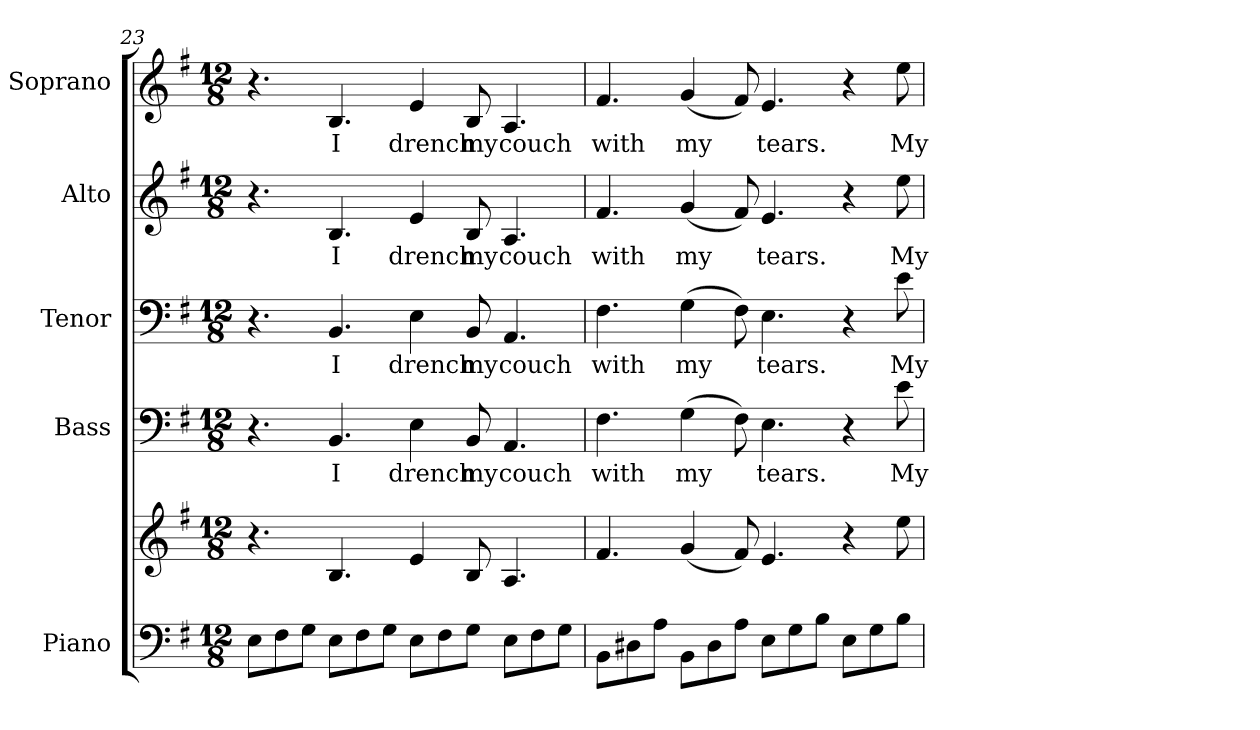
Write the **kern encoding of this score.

**kern	**kern	**kern	**text	**kern	**text	**kern	**text	**kern	**text
*part5	*part5	*part4	*part4	*part3	*part3	*part2	*part2	*part1	*part1
*staff6	*staff5	*staff4	*staff4	*staff3	*staff3	*staff2	*staff2	*staff1	*staff1
*I"Piano	*	*I"Bass	*	*I"Tenor	*	*I"Alto	*	*I"Soprano	*
*I'Pno.	*	*I'B.	*	*I'T.	*	*I'A.	*	*I'S.	*
!!LO:PB:g=z
*clefF4	*clefG2	*clefF4	*	*clefF4	*	*clefG2	*	*clefG2	*
*k[f#]	*k[f#]	*k[f#]	*	*k[f#]	*	*k[f#]	*	*k[f#]	*
*G:	*G:	*G:	*	*G:	*	*G:	*	*G:	*
*M12/8	*M12/8	*M12/8	*	*M12/8	*	*M12/8	*	*M12/8	*
=23	=23	=23	=23	=23	=23	=23	=23	=23	=23
8Ei\L	4.r	4.r	.	4.r	.	4.r	.	4.r	.
8F#i\	.	.	.	.	.	.	.	.	.
8Gi\J	.	.	.	.	.	.	.	.	.
!	!	!	!LO:LY:b:color=#000000	!	!	!	!	!	!
!	!	!	!	!	!LO:LY:b:color=#000000	!	!	!	!
!	!	!	!	!	!	!	!LO:LY:b:color=#000000	!	!
!	!	!	!	!	!	!	!	!	!LO:LY:b:color=#000000
8Ei\L	4.Bi/	4.BBi/	I	4.BBi/	I	4.Bi/	I	4.Bi/	I
8F#i\	.	.	.	.	.	.	.	.	.
8Gi\J	.	.	.	.	.	.	.	.	.
!	!	!	!LO:LY:b:color=#000000	!	!	!	!	!	!
!	!	!	!	!	!LO:LY:b:color=#000000	!	!	!	!
!	!	!	!	!	!	!	!LO:LY:b:color=#000000	!	!
!	!	!	!	!	!	!	!	!	!LO:LY:b:color=#000000
8Ei\L	4ei/	4Ei\	drench	4Ei\	drench	4ei/	drench	4ei/	drench
8F#i\	.	.	.	.	.	.	.	.	.
!	!	!	!LO:LY:b:color=#000000	!	!	!	!	!	!
!	!	!	!	!	!LO:LY:b:color=#000000	!	!	!	!
!	!	!	!	!	!	!	!LO:LY:b:color=#000000	!	!
!	!	!	!	!	!	!	!	!	!LO:LY:b:color=#000000
8Gi\J	8Bi/	8BBi/	my	8BBi/	my	8Bi/	my	8Bi/	my
!	!	!	!LO:LY:b:color=#000000	!	!	!	!	!	!
!	!	!	!	!	!LO:LY:b:color=#000000	!	!	!	!
!	!	!	!	!	!	!	!LO:LY:b:color=#000000	!	!
!	!	!	!	!	!	!	!	!	!LO:LY:b:color=#000000
8Ei\L	4.Ai/	4.AAi/	couch	4.AAi/	couch	4.Ai/	couch	4.Ai/	couch
8F#i\	.	.	.	.	.	.	.	.	.
8Gi\J	.	.	.	.	.	.	.	.	.
=24	=24	=24	=24	=24	=24	=24	=24	=24	=24
!	!	!	!LO:LY:b:color=#000000	!	!	!	!	!	!
!	!	!	!	!	!LO:LY:b:color=#000000	!	!	!	!
!	!	!	!	!	!	!	!LO:LY:b:color=#000000	!	!
!	!	!	!	!	!	!	!	!	!LO:LY:b:color=#000000
8BBi\L	4.f#i/	4.F#i\	with	4.F#i\	with	4.f#i/	with	4.f#i/	with
8D#Xi\	.	.	.	.	.	.	.	.	.
8Ai\J	.	.	.	.	.	.	.	.	.
!	!	!	!LO:LY:b:color=#000000	!	!	!	!	!	!
!	!	!	!	!	!LO:LY:b:color=#000000	!	!	!	!
!	!	!	!	!	!	!	!LO:LY:b:color=#000000	!	!
!	!	!	!	!	!	!	!	!	!LO:LY:b:color=#000000
8BBi\L	(4gi/	(4Gi\	my	(4Gi\	my	(4gi/	my	(4gi/	my
8D#i\	.	.	.	.	.	.	.	.	.
8Ai\J	8f#i/)	8F#i\)	.	8F#i\)	.	8f#i/)	.	8f#i/)	.
!	!	!	!LO:LY:b:color=#000000	!	!	!	!	!	!
!	!	!	!	!	!LO:LY:b:color=#000000	!	!	!	!
!	!	!	!	!	!	!	!LO:LY:b:color=#000000	!	!
!	!	!	!	!	!	!	!	!	!LO:LY:b:color=#000000
8Ei\L	4.ei/	4.Ei\	tears.	4.Ei\	tears.	4.ei/	tears.	4.ei/	tears.
8Gi\	.	.	.	.	.	.	.	.	.
8Bi\J	.	.	.	.	.	.	.	.	.
8Ei\L	4r	4r	.	4r	.	4r	.	4r	.
8Gi\	.	.	.	.	.	.	.	.	.
!	!	!	!LO:LY:b:color=#000000	!	!	!	!	!	!
!	!	!	!	!	!LO:LY:b:color=#000000	!	!	!	!
!	!	!	!	!	!	!	!LO:LY:b:color=#000000	!	!
!	!	!	!	!	!	!	!	!	!LO:LY:b:color=#000000
8Bi\J	8eei\	8ei\	My	8ei\	My	8eei\	My	8eei\	My
=	=	=	=	=	=	=	=	=	=
*-	*-	*-	*-	*-	*-	*-	*-	*-	*-
